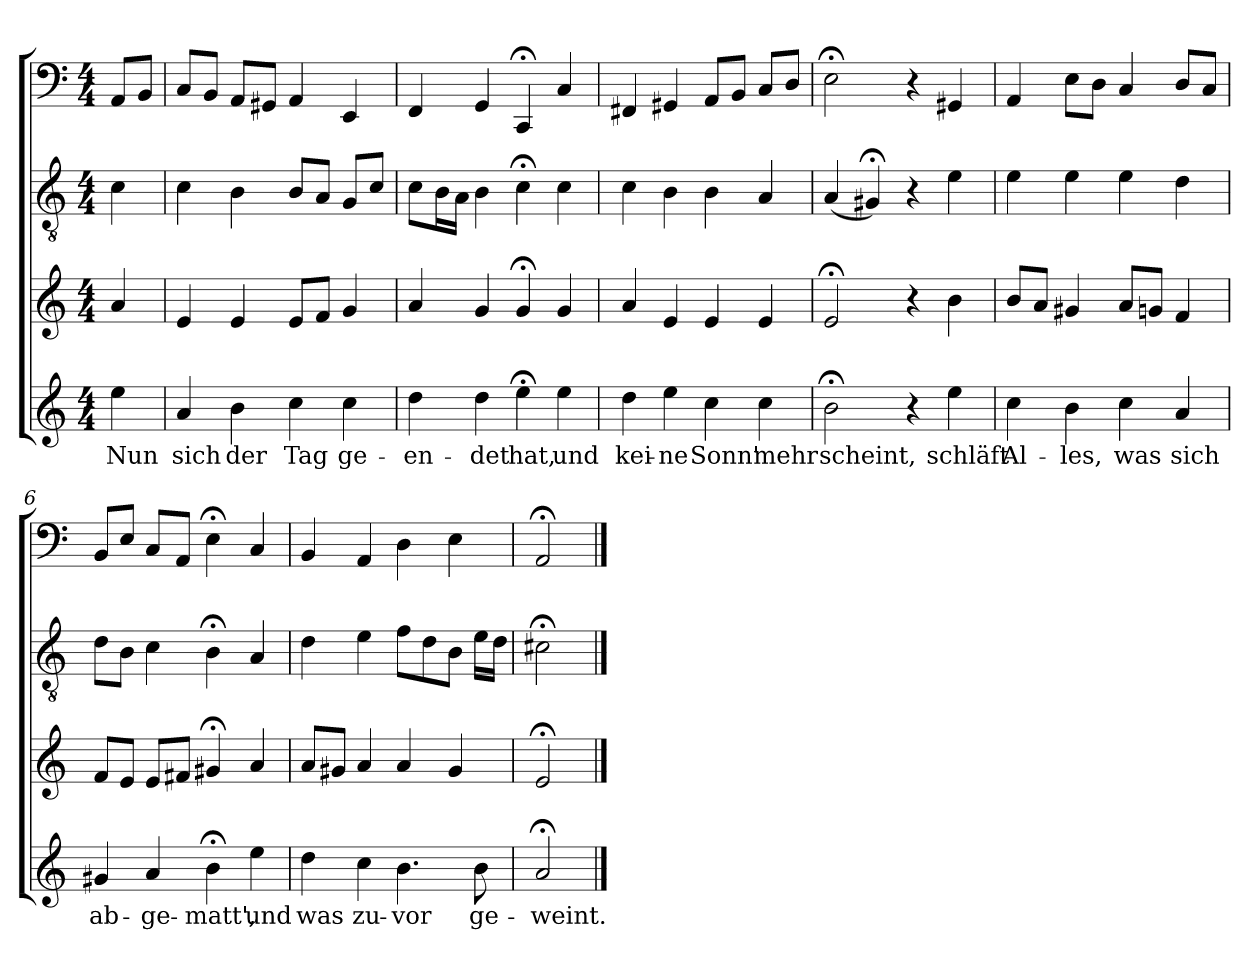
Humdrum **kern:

**kern	**text	**kern	**kern	**kern
*part4	*part4	*part3	*part2	*part1
*staff4	*staff4	*staff3	*staff2	*staff1
*clefG2	*	*clefG2	*clefGv2	*clefF4
*k[]	*	*k[]	*k[]	*k[]
*a:	*	*a:	*a:	*a:
*M4/4	*	*M4/4	*M4/4	*M4/4
=	=	=	=	=
4ee\	Nun	4a/	4c\	8AA/L
.	.	.	.	8BB/J
=1	=1	=1	=1	=1
4a/	sich	4e/	4c\	8C/L
.	.	.	.	8BB/J
4b\	der	4e/	4B\	8AA/L
.	.	.	.	8GG#X/J
4cc\	Tag	8e/L	8B/L	4AA/
.	.	8f/J	8A/J	.
4cc\	ge-	4g/	8G/L	4EE/
.	.	.	8c/J	.
=2	=2	=2	=2	=2
4dd\	-en-	4a/	8c\L	4FF/
.	.	.	16B\L	.
.	.	.	16A\JJ	.
4dd\	-det	4g/	4B\	4GG/
4ee;<\	hat,	4g;</	4c;<\	4CC;</
4ee\	und	4g/	4c\	4C/
=3	=3	=3	=3	=3
4dd\	kei-	4a/	4c\	4FF#X/
4ee\	-ne	4e/	4B\	4GG#X/
4cc\	Sonn'	4e/	4B\	8AA/L
.	.	.	.	8BB/J
4cc\	mehr	4e/	4A/	8C/L
.	.	.	.	8D/J
=4	=4	=4	=4	=4
2b;<\	scheint,	2e;</	(4A/	2E;<\
.	.	.	4G#X;</)	.
4r	.	4r	4r	4r
4ee\	schläft	4b\	4e\	4GG#X/
=5	=5	=5	=5	=5
4cc\	Al-	8b/L	4e\	4AA/
.	.	8a/J	.	.
4b\	-les,	4g#X/	4e\	8E\L
.	.	.	.	8D\J
4cc\	was	8a/L	4e\	4C/
.	.	8gn/J	.	.
4a/	sich	4f/	4d\	8D/L
.	.	.	.	8C/J
=6	=6	=6	=6	=6
4g#X/	ab-	8f/L	8d\L	8BB/L
.	.	8e/J	8B\J	8E/J
4a/	-ge-	8e/L	4c\	8C/L
.	.	8f#X/J	.	8AA/J
4b;<\	-matt',	4g#X;</	4B;<\	4E;<\
4ee\	und	4a/	4A/	4C/
=7	=7	=7	=7	=7
4dd\	was	8a/L	4d\	4BB/
.	.	8g#X/J	.	.
4cc\	zu-	4a/	4e\	4AA/
4.b\	-vor	4a/	8f\L	4D\
.	.	.	8d\	.
.	.	4g#/	8B\J	4E\
8b\	ge-	.	16e\LL	.
.	.	.	16d\JJ	.
=8	=8	=8	=8	=8
2a;</	-weint.	2e;</	2c#X;<\	2AA;</
==	==	==	==	==
*-	*-	*-	*-	*-
